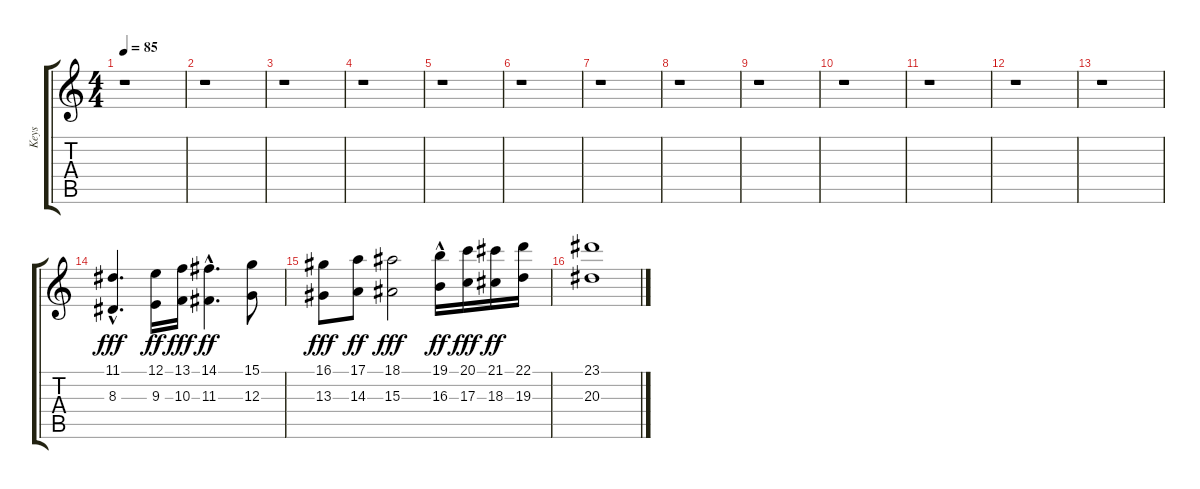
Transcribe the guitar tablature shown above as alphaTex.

\track ("Keys" "Keys") {instrument synthstrings1}
\staff {score tabs}
\tuning (E4 B3 G3 D3 A2 E2) {hide}
\ts (4 4)
\tempo 85
\clef g2
\ks c
r.1{dy f} |
r.1 |
r.1 |
r.1 |
r.1 |
r.1 |
r.1 |
r.1 |
r.1 |
r.1 |
r.1 |
r.1 |
r.1 |
(11.1{hac} 8.3{hac}).4{d dy fff} (12.1 9.3).16{dy ff} (13.1 10.3).16{dy fff} (14.1{hac} 11.3{hac}).4{d dy ff} (15.1 12.3).8 |
(16.1 13.3).8{dy fff} (17.1 14.3).8{dy ff} (18.1 15.3).2{dy fff} (19.1{hac} 16.3{hac}).16{dy ff} (20.1 17.3).16{dy fff} (21.1 18.3).16{dy ff} (22.1 19.3).16 |
(23.1 20.3).1
